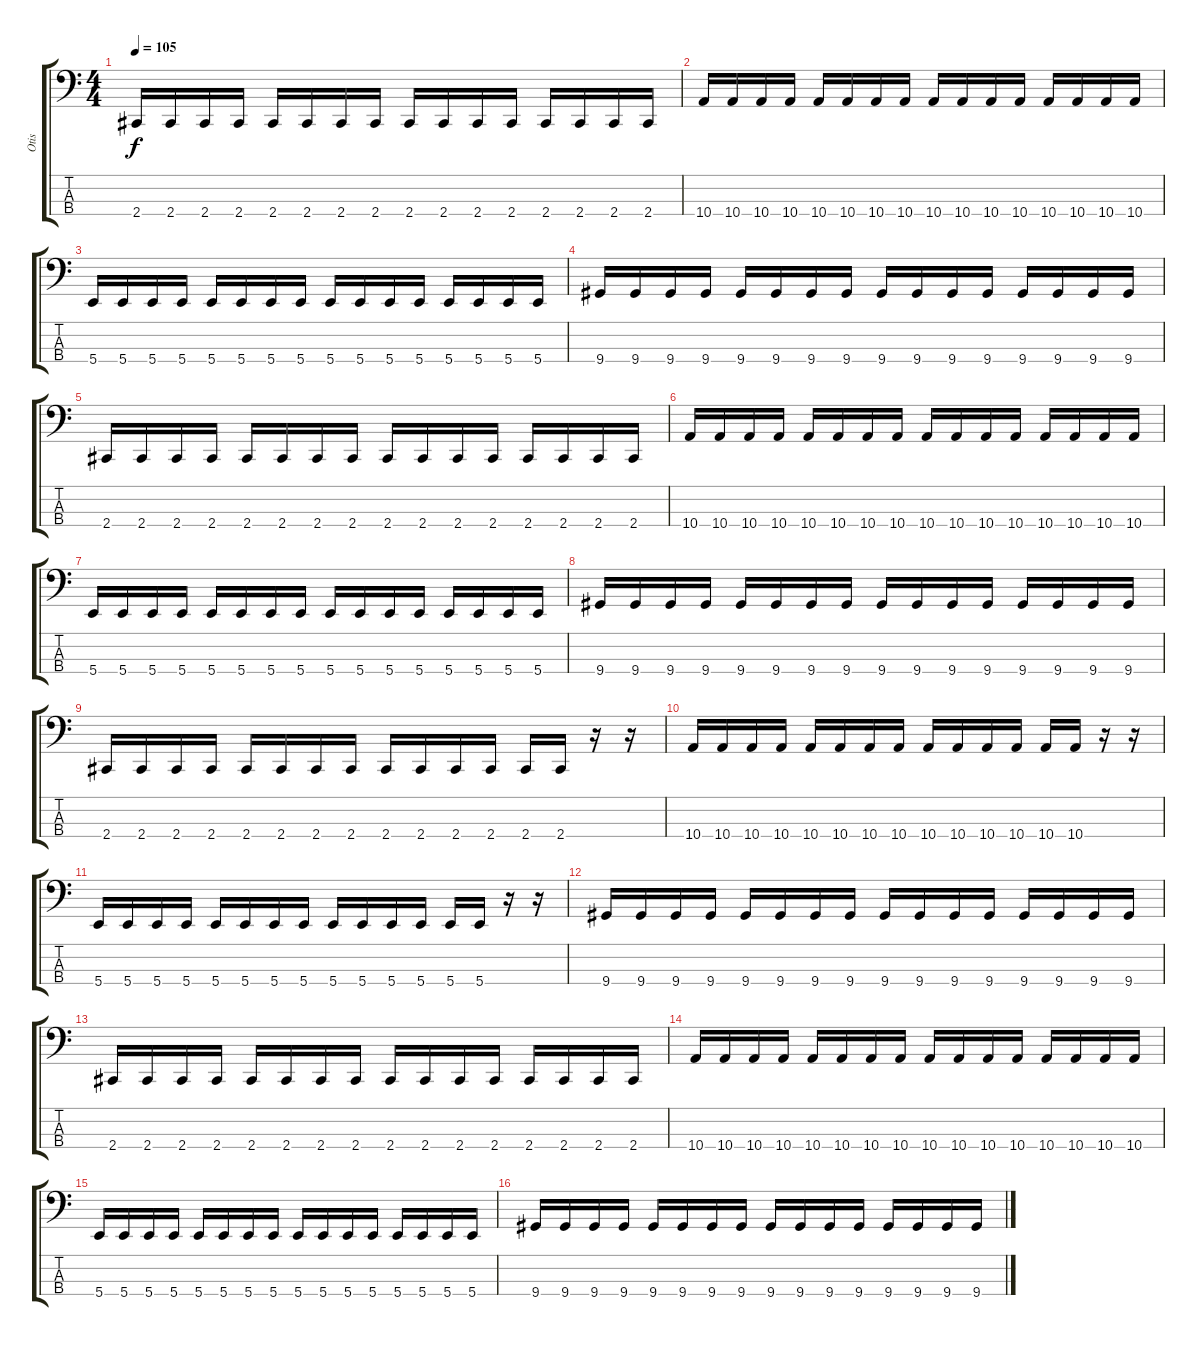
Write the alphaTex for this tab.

\track ("Otis" "Otis") {instrument electricbassfinger}
\staff {score tabs}
\tuning (E2 B1 Gb1 B0) {hide}
\ts (4 4)
\tempo 105
\clef f4
\ks c
2.4.16{dy f} 2.4.16 2.4.16 2.4.16 2.4.16 2.4.16 2.4.16 2.4.16 2.4.16 2.4.16 2.4.16 2.4.16 2.4.16 2.4.16 2.4.16 2.4.16 |
10.4.16 10.4.16 10.4.16 10.4.16 10.4.16 10.4.16 10.4.16 10.4.16 10.4.16 10.4.16 10.4.16 10.4.16 10.4.16 10.4.16 10.4.16 10.4.16 |
5.4.16 5.4.16 5.4.16 5.4.16 5.4.16 5.4.16 5.4.16 5.4.16 5.4.16 5.4.16 5.4.16 5.4.16 5.4.16 5.4.16 5.4.16 5.4.16 |
9.4.16 9.4.16 9.4.16 9.4.16 9.4.16 9.4.16 9.4.16 9.4.16 9.4.16 9.4.16 9.4.16 9.4.16 9.4.16 9.4.16 9.4.16 9.4.16 |
2.4.16 2.4.16 2.4.16 2.4.16 2.4.16 2.4.16 2.4.16 2.4.16 2.4.16 2.4.16 2.4.16 2.4.16 2.4.16 2.4.16 2.4.16 2.4.16 |
10.4.16 10.4.16 10.4.16 10.4.16 10.4.16 10.4.16 10.4.16 10.4.16 10.4.16 10.4.16 10.4.16 10.4.16 10.4.16 10.4.16 10.4.16 10.4.16 |
5.4.16 5.4.16 5.4.16 5.4.16 5.4.16 5.4.16 5.4.16 5.4.16 5.4.16 5.4.16 5.4.16 5.4.16 5.4.16 5.4.16 5.4.16 5.4.16 |
9.4.16 9.4.16 9.4.16 9.4.16 9.4.16 9.4.16 9.4.16 9.4.16 9.4.16 9.4.16 9.4.16 9.4.16 9.4.16 9.4.16 9.4.16 9.4.16 |
2.4.16 2.4.16 2.4.16 2.4.16 2.4.16 2.4.16 2.4.16 2.4.16 2.4.16 2.4.16 2.4.16 2.4.16 2.4.16 2.4.16 r.16 r.16 |
10.4.16 10.4.16 10.4.16 10.4.16 10.4.16 10.4.16 10.4.16 10.4.16 10.4.16 10.4.16 10.4.16 10.4.16 10.4.16 10.4.16 r.16 r.16 |
5.4.16 5.4.16 5.4.16 5.4.16 5.4.16 5.4.16 5.4.16 5.4.16 5.4.16 5.4.16 5.4.16 5.4.16 5.4.16 5.4.16 r.16 r.16 |
9.4.16 9.4.16 9.4.16 9.4.16 9.4.16 9.4.16 9.4.16 9.4.16 9.4.16 9.4.16 9.4.16 9.4.16 9.4.16 9.4.16 9.4.16 9.4.16 |
2.4.16 2.4.16 2.4.16 2.4.16 2.4.16 2.4.16 2.4.16 2.4.16 2.4.16 2.4.16 2.4.16 2.4.16 2.4.16 2.4.16 2.4.16 2.4.16 |
10.4.16 10.4.16 10.4.16 10.4.16 10.4.16 10.4.16 10.4.16 10.4.16 10.4.16 10.4.16 10.4.16 10.4.16 10.4.16 10.4.16 10.4.16 10.4.16 |
5.4.16 5.4.16 5.4.16 5.4.16 5.4.16 5.4.16 5.4.16 5.4.16 5.4.16 5.4.16 5.4.16 5.4.16 5.4.16 5.4.16 5.4.16 5.4.16 |
9.4.16 9.4.16 9.4.16 9.4.16 9.4.16 9.4.16 9.4.16 9.4.16 9.4.16 9.4.16 9.4.16 9.4.16 9.4.16 9.4.16 9.4.16 9.4.16
